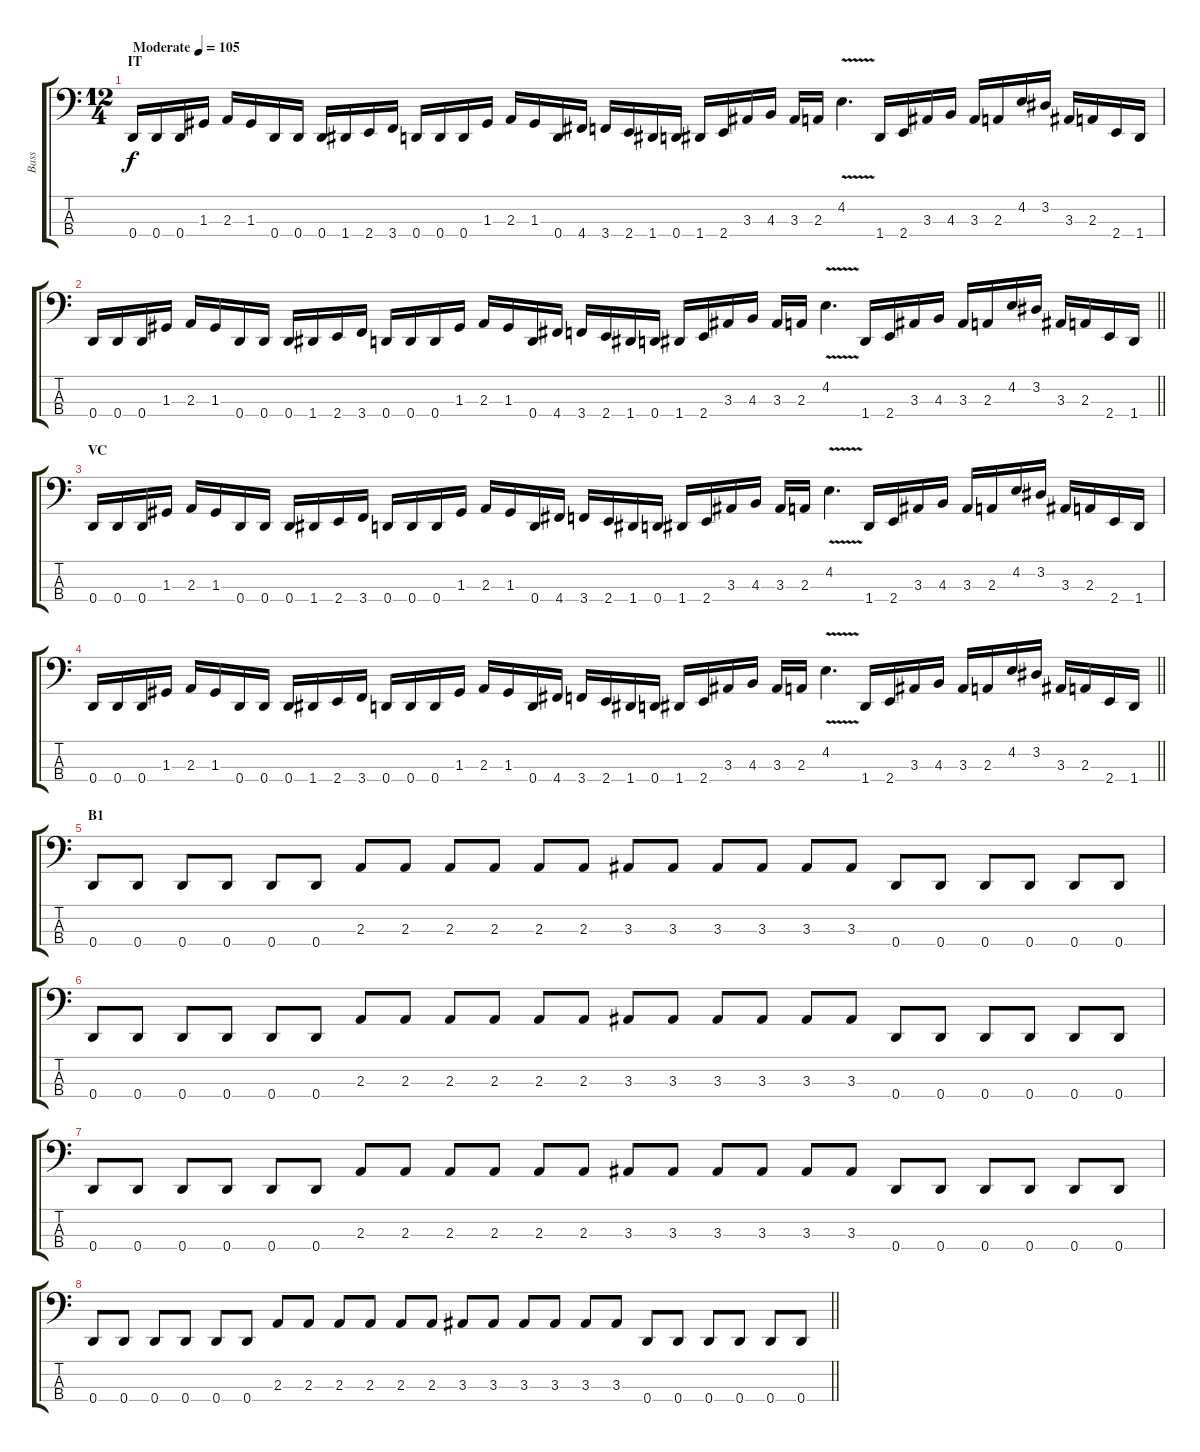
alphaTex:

\track ("Bass" "Bass") {instrument electricbassfinger}
\staff {score tabs}
\tuning (F2 C2 G1 D1) {hide}
\ts (12 4)
\section ("" "IT")
\tempo (105 "Moderate")
\clef f4
\ks c
0.4.16{dy f instrument electricbassfinger} 0.4.16 0.4.16 1.3.16 2.3.16 1.3.16 0.4.16 0.4.16 0.4.16 1.4.16 2.4.16 3.4.16 0.4.16 0.4.16 0.4.16 1.3.16 2.3.16 1.3.16 0.4.16 4.4.16 3.4.16 2.4.16 1.4.16 0.4.16 1.4.16 2.4.16 3.3.16 4.3.16 3.3.16 2.3.16 4.2{v}.4{d} 1.4.16 2.4.16 3.3.16 4.3.16 3.3.16 2.3.16 4.2.16 3.2.16 3.3.16 2.3.16 2.4.16 1.4.16 |
\barLineRight lightlight
0.4.16 0.4.16 0.4.16 1.3.16 2.3.16 1.3.16 0.4.16 0.4.16 0.4.16 1.4.16 2.4.16 3.4.16 0.4.16 0.4.16 0.4.16 1.3.16 2.3.16 1.3.16 0.4.16 4.4.16 3.4.16 2.4.16 1.4.16 0.4.16 1.4.16 2.4.16 3.3.16 4.3.16 3.3.16 2.3.16 4.2{v}.4{d} 1.4.16 2.4.16 3.3.16 4.3.16 3.3.16 2.3.16 4.2.16 3.2.16 3.3.16 2.3.16 2.4.16 1.4.16 |
\section ("" "VC")
0.4.16 0.4.16 0.4.16 1.3.16 2.3.16 1.3.16 0.4.16 0.4.16 0.4.16 1.4.16 2.4.16 3.4.16 0.4.16 0.4.16 0.4.16 1.3.16 2.3.16 1.3.16 0.4.16 4.4.16 3.4.16 2.4.16 1.4.16 0.4.16 1.4.16 2.4.16 3.3.16 4.3.16 3.3.16 2.3.16 4.2{v}.4{d} 1.4.16 2.4.16 3.3.16 4.3.16 3.3.16 2.3.16 4.2.16 3.2.16 3.3.16 2.3.16 2.4.16 1.4.16 |
\barLineRight lightlight
0.4.16 0.4.16 0.4.16 1.3.16 2.3.16 1.3.16 0.4.16 0.4.16 0.4.16 1.4.16 2.4.16 3.4.16 0.4.16 0.4.16 0.4.16 1.3.16 2.3.16 1.3.16 0.4.16 4.4.16 3.4.16 2.4.16 1.4.16 0.4.16 1.4.16 2.4.16 3.3.16 4.3.16 3.3.16 2.3.16 4.2{v}.4{d} 1.4.16 2.4.16 3.3.16 4.3.16 3.3.16 2.3.16 4.2.16 3.2.16 3.3.16 2.3.16 2.4.16 1.4.16 |
\section ("" "B1")
0.4.8 0.4.8 0.4.8 0.4.8 0.4.8 0.4.8 2.3.8 2.3.8 2.3.8 2.3.8 2.3.8 2.3.8 3.3.8 3.3.8 3.3.8 3.3.8 3.3.8 3.3.8 0.4.8 0.4.8 0.4.8 0.4.8 0.4.8 0.4.8 |
0.4.8 0.4.8 0.4.8 0.4.8 0.4.8 0.4.8 2.3.8 2.3.8 2.3.8 2.3.8 2.3.8 2.3.8 3.3.8 3.3.8 3.3.8 3.3.8 3.3.8 3.3.8 0.4.8 0.4.8 0.4.8 0.4.8 0.4.8 0.4.8 |
0.4.8 0.4.8 0.4.8 0.4.8 0.4.8 0.4.8 2.3.8 2.3.8 2.3.8 2.3.8 2.3.8 2.3.8 3.3.8 3.3.8 3.3.8 3.3.8 3.3.8 3.3.8 0.4.8 0.4.8 0.4.8 0.4.8 0.4.8 0.4.8 |
\barLineRight lightlight
0.4.8 0.4.8 0.4.8 0.4.8 0.4.8 0.4.8 2.3.8 2.3.8 2.3.8 2.3.8 2.3.8 2.3.8 3.3.8 3.3.8 3.3.8 3.3.8 3.3.8 3.3.8 0.4.8 0.4.8 0.4.8 0.4.8 0.4.8 0.4.8
